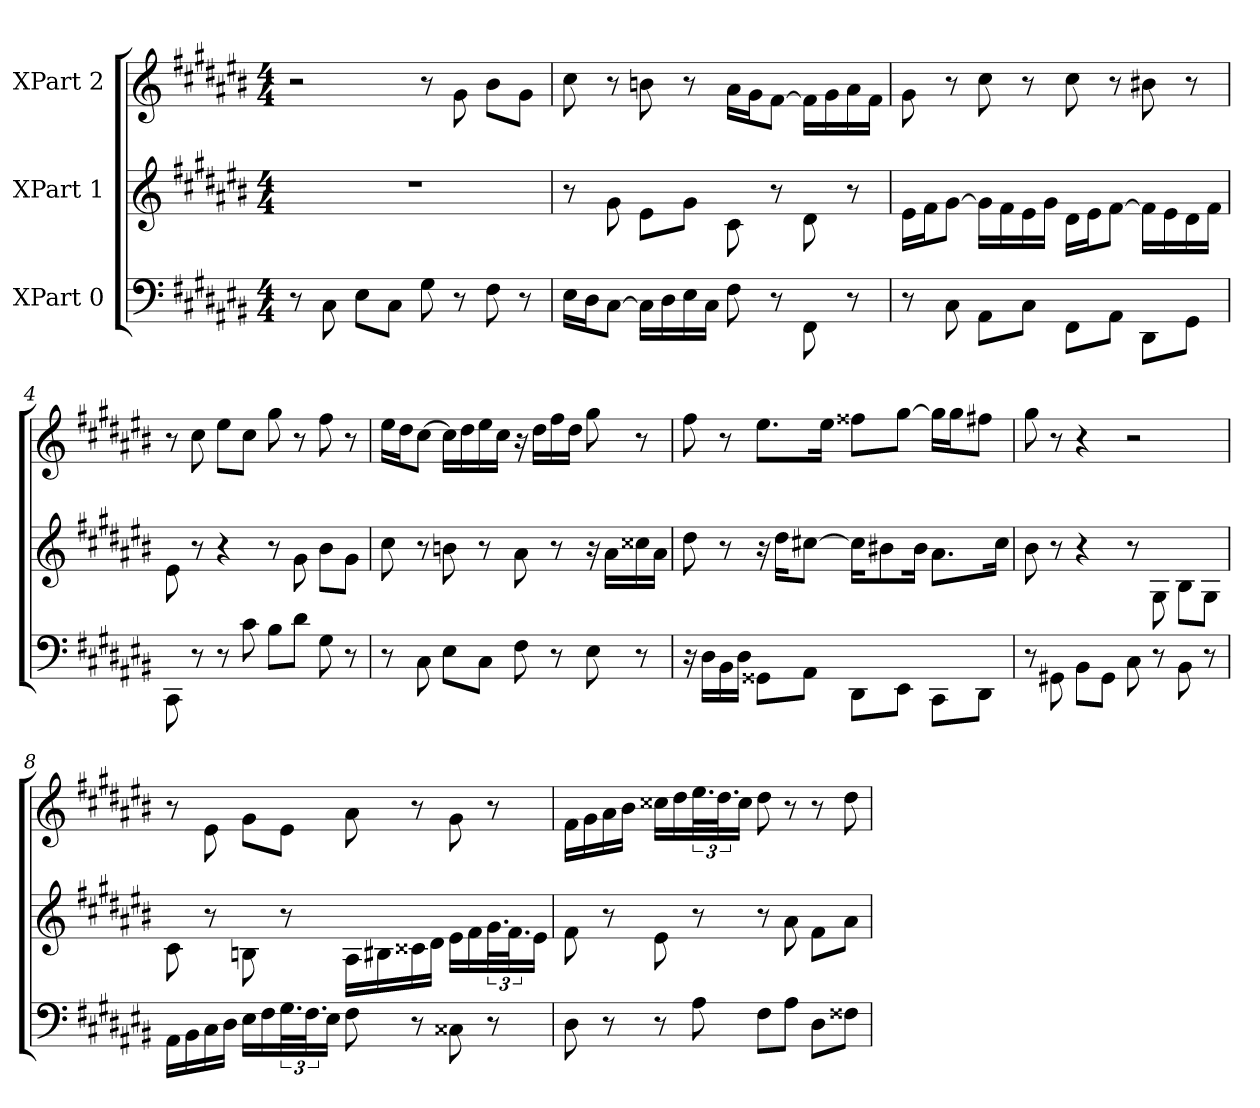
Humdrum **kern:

**kern	**kern	**kern
*part3	*part2	*part1
*staff3	*staff2	*staff1
*I"XPart 0	*I"XPart 1	*I"XPart 2
*clefF4	*clefG2	*clefG2
*k[f#c#g#d#a#e#b#]	*k[f#c#g#d#a#e#b#]	*k[f#c#g#d#a#e#b#]
*M4/4	*M4/4	*M4/4
=1	=1	=1
8r	1r	2r
8C#\	.	.
8E#\L	.	.
8C#\J	.	.
8G#\	.	8r
8r	.	8g#\
8F#\	.	8b#\L
8r	.	8g#\J
=2	=2	=2
16E#\L	8r	8cc#\
16D#\	.	.
[8C#\J	8g#\	8r
16C#\L]	8e#\L	8bn\
16D#\	.	.
16E#\	8g#\J	8r
16C#\J	.	.
8F#\	8c#\	16a#\L
.	.	16g#\
8r	8r	[8f#\J
8FF#\	8d#\	16f#\L]
.	.	16g#\
8r	8r	16a#\
.	.	16f#\J
=3	=3	=3
8r	16e#\L	8g#\
.	16f#\	.
8C#\	[8g#\J	8r
8AA#\L	16g#\L]	8cc#\
.	16f#\	.
8C#\J	16e#\	8r
.	16g#\J	.
8FF#\L	16d#\L	8cc#\
.	16e#\	.
8AA#\J	[8f#\J	8r
8DD#\L	16f#\L]	8b#X\
.	16e#\	.
8GG#\J	16d#\	8r
.	16f#\J	.
=4	=4	=4
8CC#\	8e#\	8r
8r	8r	8cc#\
8r	4r	8ee#\L
8c#\	.	8cc#\J
8B#\L	8r	8gg#\
8d#\J	8g#\	8r
8G#\	8b#\L	8ff#\
8r	8g#\J	8r
=5	=5	=5
8r	8cc#\	16ee#\L
.	.	16dd#\
8C#\	8r	[8cc#\J
8E#\L	8bn\	16cc#\L]
.	.	16dd#\
8C#\J	8r	16ee#\
.	.	16cc#\J
8F#\	8a#\	16r
.	.	16dd#\L
8r	8r	16ff#\
.	.	16dd#\J
8E#\	16r	8gg#\
.	16a#\L	.
8r	16cc##X\	8r
.	16a#\J	.
=6	=6	=6
16r	8dd#\	8ff#\
16D#\L	.	.
16BB#\	8r	8r
16D#\J	.	.
8GG##X\L	16r	8.ee#\L
.	16dd#\L	.
8AA#\J	[8cc#X\J	.
.	.	16ee#\J
8DD#\L	16cc#\L]	8ff##X\L
.	8b#X\	.
8EE#\J	.	[8gg#\J
.	16b#\J	.
8CC#\L	8.a#\L	16gg#\L]
.	.	16gg#\
8DD#\J	.	8ff#X\J
.	16cc#\J	.
=7	=7	=7
8r	8b#\	8gg#\
8GG#X\	8r	8r
8BB#\L	4r	4r
8GG#\J	.	.
8C#\	8r	2r
8r	8G#\	.
8BB#\	8B#\L	.
8r	8G#\J	.
=8	=8	=8
16AA#\L	8c#\	8r
16BB#\	.	.
16C#\	8r	8e#\
16D#\J	.	.
16E#\L	8Bn\	8g#\L
16F#\	.	.
48.G#\	8r	8e#\J
48.F#\	.	.
16E#\J	.	.
8F#\	16A#\L	8a#\
.	16B#X\	.
8r	16c##X\	8r
.	16d#\J	.
8C##X\	16e#\L	8g#\
.	16f#\	.
8r	48.g#\	8r
.	48.f#\	.
.	16e#\J	.
=9	=9	=9
8D#\	8f#\	16f#\L
.	.	16g#\
8r	8r	16a#\
.	.	16b#\J
8r	8e#\	16cc##X\L
.	.	16dd#\
8A#\	8r	48.ee#\
.	.	48.dd#\
.	.	16cc##\J
8F#\L	8r	8dd#\
8A#\J	8a#\	8r
8D#\L	8f#\L	8r
8F##X\J	8a#\J	8dd#\
=	=	=
*-	*-	*-
